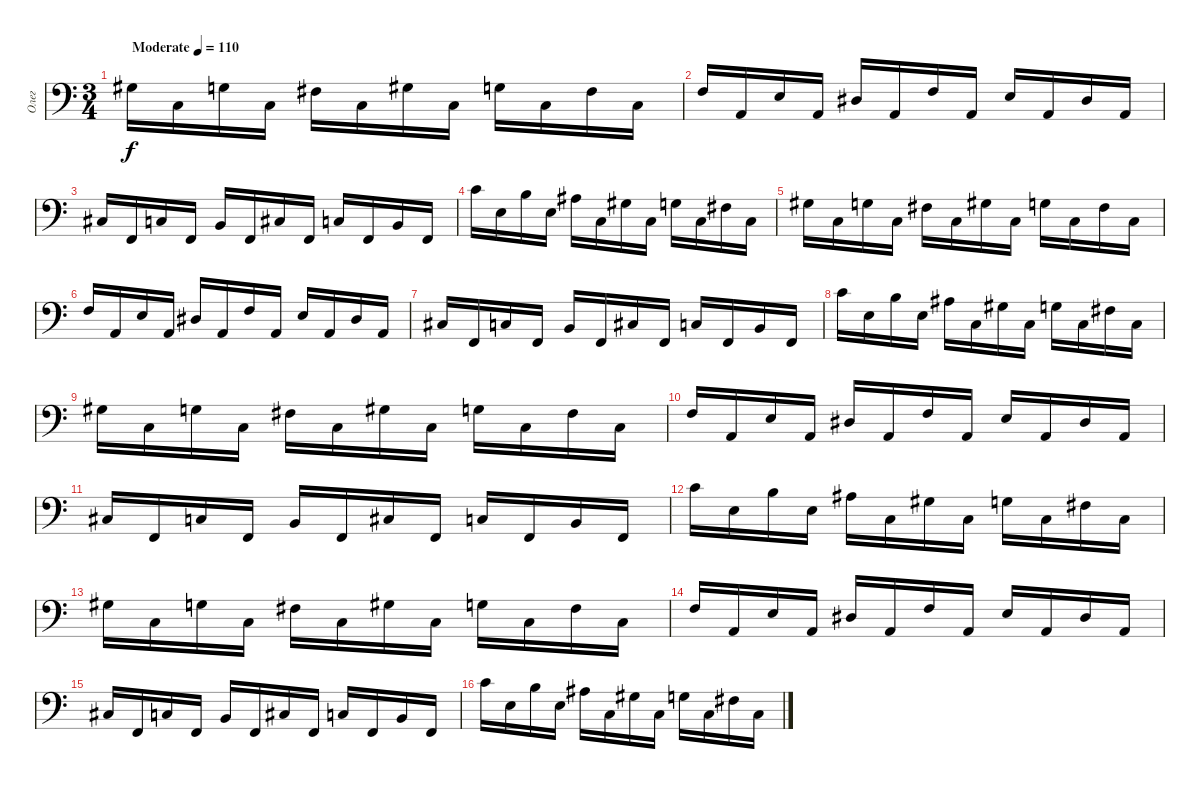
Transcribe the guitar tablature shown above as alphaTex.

\track ("Олег" "Олег") {instrument electricbassfinger}
\staff {score}
\tuning (G2 D2 A1 E1 B0) {hide}
\ts (3 4)
\tempo (110 "Moderate")
\clef f4
\ks c
6.2.16{dy f instrument electricbassfinger} 3.3.16 5.2.16 3.3.16 4.2.16 3.3.16 6.2.16 3.3.16 5.2.16 3.3.16 4.2.16 3.3.16 |
3.2.16 0.3.16 2.2.16 0.3.16 1.2.16 0.3.16 3.2.16 0.3.16 2.2.16 0.3.16 1.2.16 0.3.16 |
4.3.16 1.4.16 3.3.16 1.4.16 2.3.16 1.4.16 4.3.16 1.4.16 3.3.16 1.4.16 2.3.16 1.4.16 |
5.1.16 2.2.16 4.1.16 2.2.16 3.1.16 3.3.16 6.2.16 3.3.16 5.2.16 3.3.16 4.2.16 3.3.16 |
6.2.16 3.3.16 5.2.16 3.3.16 4.2.16 3.3.16 6.2.16 3.3.16 5.2.16 3.3.16 4.2.16 3.3.16 |
3.2.16 0.3.16 2.2.16 0.3.16 1.2.16 0.3.16 3.2.16 0.3.16 2.2.16 0.3.16 1.2.16 0.3.16 |
4.3.16 1.4.16 3.3.16 1.4.16 2.3.16 1.4.16 4.3.16 1.4.16 3.3.16 1.4.16 2.3.16 1.4.16 |
5.1.16 2.2.16 4.1.16 2.2.16 3.1.16 3.3.16 6.2.16 3.3.16 5.2.16 3.3.16 4.2.16 3.3.16 |
6.2.16 3.3.16 5.2.16 3.3.16 4.2.16 3.3.16 6.2.16 3.3.16 5.2.16 3.3.16 4.2.16 3.3.16 |
3.2.16 0.3.16 2.2.16 0.3.16 1.2.16 0.3.16 3.2.16 0.3.16 2.2.16 0.3.16 1.2.16 0.3.16 |
4.3.16 1.4.16 3.3.16 1.4.16 2.3.16 1.4.16 4.3.16 1.4.16 3.3.16 1.4.16 2.3.16 1.4.16 |
5.1.16 2.2.16 4.1.16 2.2.16 3.1.16 3.3.16 6.2.16 3.3.16 5.2.16 3.3.16 4.2.16 3.3.16 |
6.2.16 3.3.16 5.2.16 3.3.16 4.2.16 3.3.16 6.2.16 3.3.16 5.2.16 3.3.16 4.2.16 3.3.16 |
3.2.16 0.3.16 2.2.16 0.3.16 1.2.16 0.3.16 3.2.16 0.3.16 2.2.16 0.3.16 1.2.16 0.3.16 |
4.3.16 1.4.16 3.3.16 1.4.16 2.3.16 1.4.16 4.3.16 1.4.16 3.3.16 1.4.16 2.3.16 1.4.16 |
5.1.16 2.2.16 4.1.16 2.2.16 3.1.16 3.3.16 6.2.16 3.3.16 5.2.16 3.3.16 4.2.16 3.3.16
